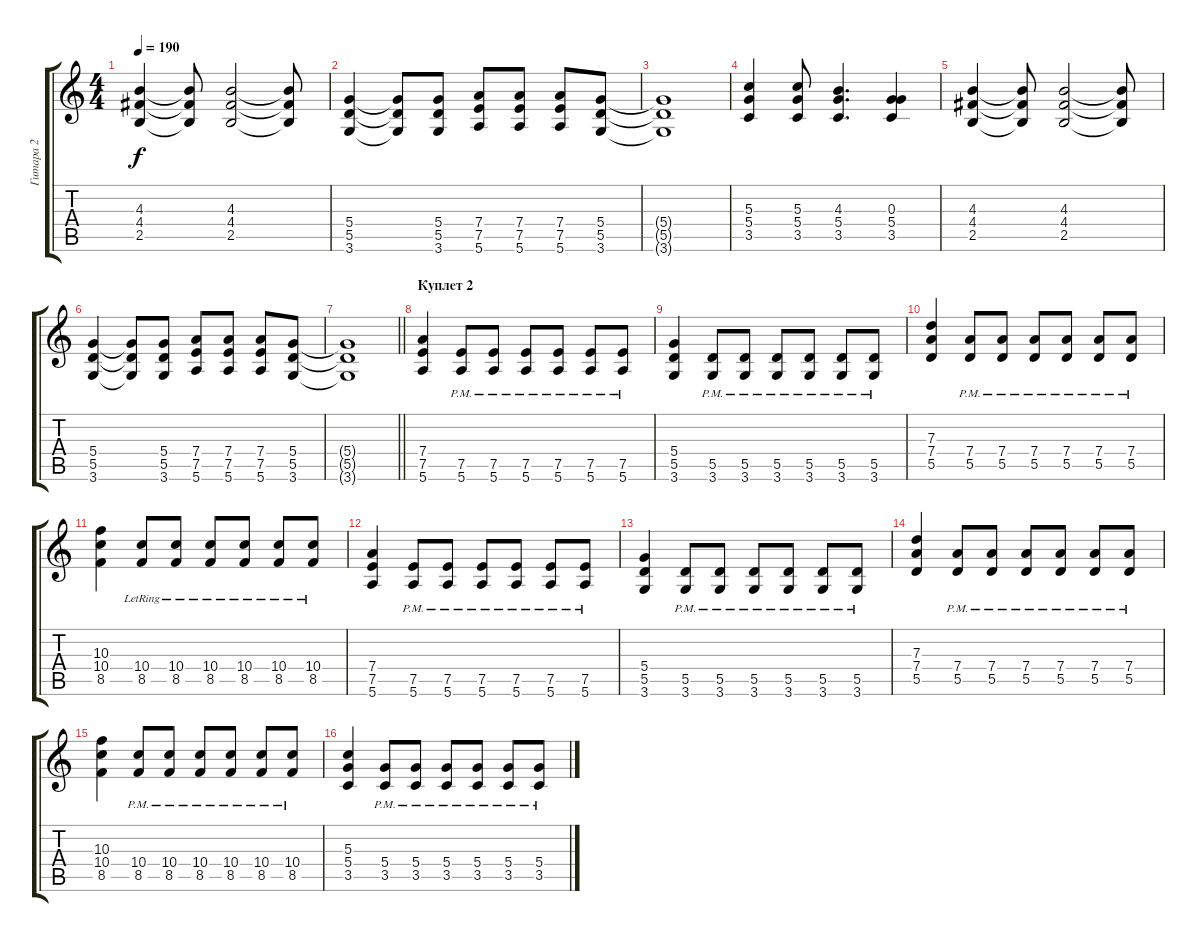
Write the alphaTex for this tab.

\track ("Гитара 2" "Гитара 2") {instrument distortionguitar}
\staff {score tabs}
\tuning (E4 B3 G3 D3 A2 E2) {hide}
\ts (4 4)
\tempo 190
\clef g2
\ks c
(4.3 4.4 2.5).4{dy f} (4.3{t} 4.4{t} 2.5{t}).8 (4.3 4.4 2.5).2 (4.3{t} 4.4{t} 2.5{t}).8 |
(5.4 5.5 3.6).4 (5.4{t} 5.5{t} 3.6{t}).8 (5.4 5.5 3.6).8 (7.4 7.5 5.6).8 (7.4 7.5 5.6).8 (7.4 7.5 5.6).8 (5.4 5.5 3.6).8 |
(5.4{t} 5.5{t} 3.6{t}).1 |
(5.3 5.4 3.5).4 (5.3 5.4 3.5).8 (4.3 5.4 3.5).4{d} (0.3 5.4 3.5).4 |
(4.3 4.4 2.5).4 (4.3{t} 4.4{t} 2.5{t}).8 (4.3 4.4 2.5).2 (4.3{t} 4.4{t} 2.5{t}).8 |
(5.4 5.5 3.6).4 (5.4{t} 5.5{t} 3.6{t}).8 (5.4 5.5 3.6).8 (7.4 7.5 5.6).8 (7.4 7.5 5.6).8 (7.4 7.5 5.6).8 (5.4 5.5 3.6).8 |
\barLineRight lightlight
(5.4{t} 5.5{t} 3.6{t}).1 |
\section ("" "Куплет 2")
(7.4 7.5 5.6).4 (7.5{pm} 5.6{pm}).8 (7.5{pm} 5.6{pm}).8 (7.5{pm} 5.6{pm}).8 (7.5{pm} 5.6{pm}).8 (7.5{pm} 5.6{pm}).8 (7.5{pm} 5.6{pm}).8 |
(5.4 5.5 3.6).4 (5.5{pm} 3.6{pm}).8 (5.5{pm} 3.6{pm}).8 (5.5{pm} 3.6{pm}).8 (5.5{pm} 3.6{pm}).8 (5.5{pm} 3.6{pm}).8 (5.5{pm} 3.6{pm}).8 |
(7.3 7.4 5.5).4 (7.4{pm} 5.5{pm}).8 (7.4{pm} 5.5{pm}).8 (7.4{pm} 5.5{pm}).8 (7.4{pm} 5.5{pm}).8 (7.4{pm} 5.5{pm}).8 (7.4{pm} 5.5{pm}).8 |
(10.3 10.4 8.5).4 (10.4{lr} 8.5{lr}).8 (10.4{lr} 8.5{lr}).8 (10.4{lr} 8.5{lr}).8 (10.4{lr} 8.5{lr}).8 (10.4{lr} 8.5{lr}).8 (10.4{lr} 8.5{lr}).8 |
(7.4 7.5 5.6).4 (7.5{pm} 5.6{pm}).8 (7.5{pm} 5.6{pm}).8 (7.5{pm} 5.6{pm}).8 (7.5{pm} 5.6{pm}).8 (7.5{pm} 5.6{pm}).8 (7.5{pm} 5.6{pm}).8 |
(5.4 5.5 3.6).4 (5.5{pm} 3.6{pm}).8 (5.5{pm} 3.6{pm}).8 (5.5{pm} 3.6{pm}).8 (5.5{pm} 3.6{pm}).8 (5.5{pm} 3.6{pm}).8 (5.5{pm} 3.6{pm}).8 |
(7.3 7.4 5.5).4 (7.4{pm} 5.5{pm}).8 (7.4{pm} 5.5{pm}).8 (7.4{pm} 5.5{pm}).8 (7.4{pm} 5.5{pm}).8 (7.4{pm} 5.5{pm}).8 (7.4{pm} 5.5{pm}).8 |
(10.3 10.4 8.5).4 (10.4{pm} 8.5{pm}).8 (10.4{pm} 8.5{pm}).8 (10.4{pm} 8.5{pm}).8 (10.4{pm} 8.5{pm}).8 (10.4{pm} 8.5{pm}).8 (10.4{pm} 8.5{pm}).8 |
(5.3 5.4 3.5).4 (5.4{pm} 3.5{pm}).8 (5.4{pm} 3.5{pm}).8 (5.4{pm} 3.5{pm}).8 (5.4{pm} 3.5{pm}).8 (5.4{pm} 3.5{pm}).8 (5.4{pm} 3.5{pm}).8
